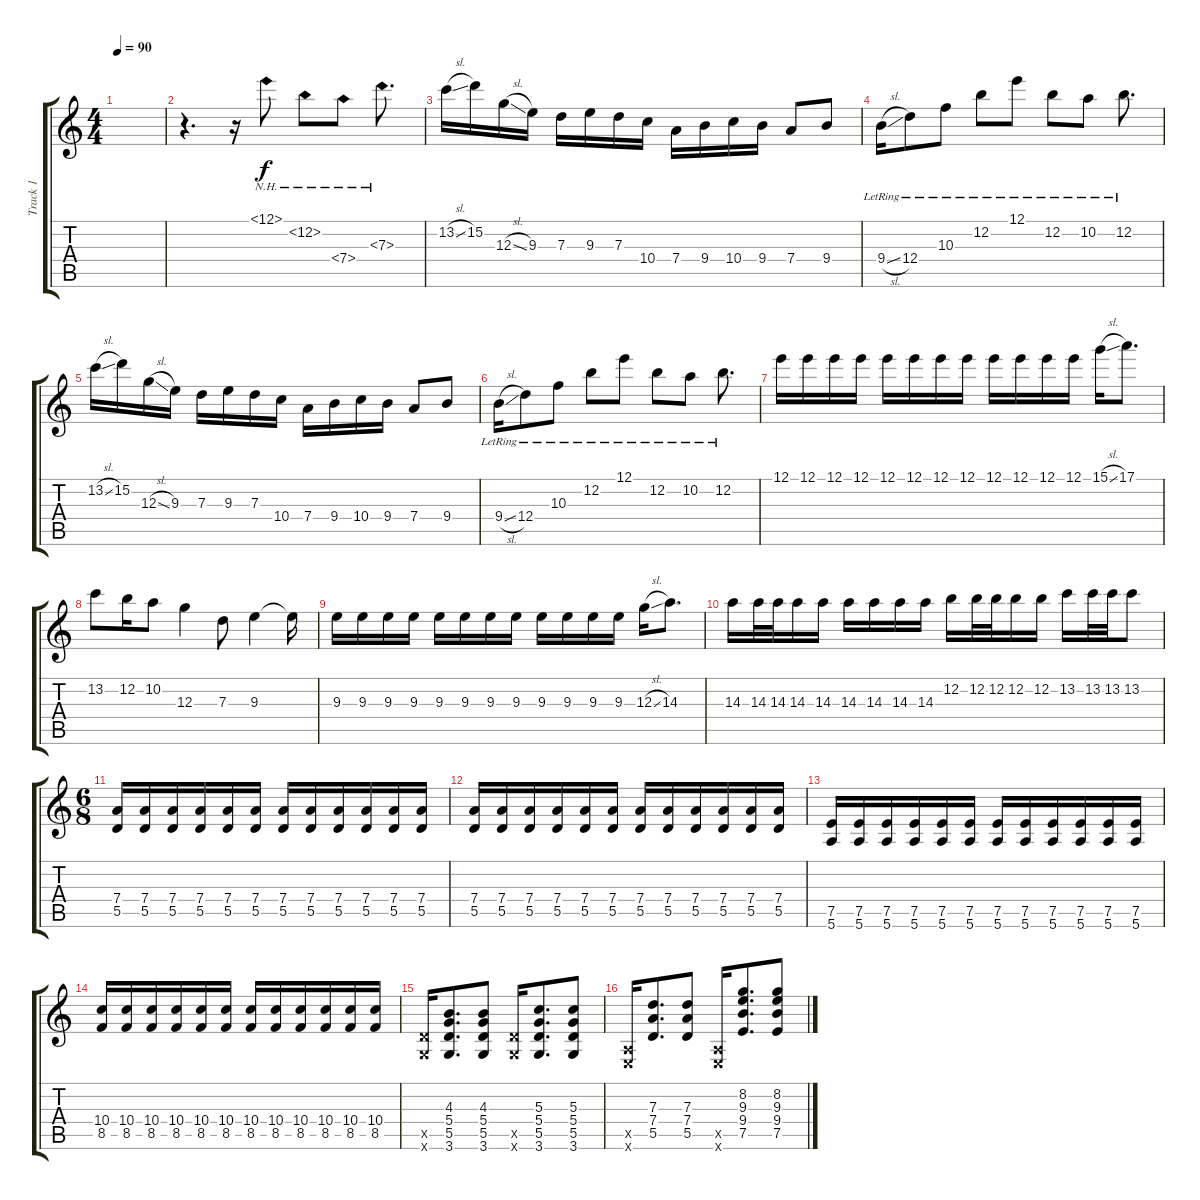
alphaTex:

\track ("Track 1" "Track 1") {instrument acousticguitarnylon}
\staff {score tabs}
\tuning (E4 B3 G3 D3 A2 E2) {hide}
\ts (4 4)
\tempo 90
\clef g2
\ks c
|
r.4{d instrument acousticguitarnylon} r.16 12.1{nh}.8{dy f} 12.2{nh}.8 7.4{nh}.8 7.3{nh}.8{d} |
13.2{sl}.16 15.2.16 12.3{sl}.16 9.3.16 7.3.16 9.3.16 7.3.16 10.4.16 7.4.16 9.4.16 10.4.16 9.4.16 7.4.8 9.4.8 |
9.4{sl lr}.16 12.4{lr}.8 10.3{lr}.8 12.2{lr}.8 12.1{lr}.8 12.2{lr}.8 10.2{lr}.8 12.2{lr}.8{d} |
13.2{sl}.16 15.2.16 12.3{sl}.16 9.3.16 7.3.16 9.3.16 7.3.16 10.4.16 7.4.16 9.4.16 10.4.16 9.4.16 7.4.8 9.4.8 |
9.4{sl lr}.16 12.4{lr}.8 10.3{lr}.8 12.2{lr}.8 12.1{lr}.8 12.2{lr}.8 10.2{lr}.8 12.2{lr}.8{d} |
12.1.16 12.1.16 12.1.16 12.1.16 12.1.16 12.1.16 12.1.16 12.1.16 12.1.16 12.1.16 12.1.16 12.1.16 15.1{sl}.16 17.1.8{d} |
13.2.8 12.2.16 10.2.8 12.3.4 7.3.8 9.3.4 9.3{t}.16 |
9.3.16 9.3.16 9.3.16 9.3.16 9.3.16 9.3.16 9.3.16 9.3.16 9.3.16 9.3.16 9.3.16 9.3.16 12.3{sl}.16 14.3.8{d} |
14.3.16 14.3.32 14.3.32 14.3.16 14.3.16 14.3.16 14.3.16 14.3.16 14.3.16 12.2.16 12.2.32 12.2.32 12.2.16 12.2.16 13.2.16 13.2.32 13.2.32 13.2.8 |
\ts (6 8)
(7.4 5.5).16{instrument distortionguitar} (7.4 5.5).16 (7.4 5.5).16 (7.4 5.5).16 (7.4 5.5).16 (7.4 5.5).16 (7.4 5.5).16 (7.4 5.5).16 (7.4 5.5).16 (7.4 5.5).16 (7.4 5.5).16 (7.4 5.5).16 |
(7.4 5.5).16 (7.4 5.5).16 (7.4 5.5).16 (7.4 5.5).16 (7.4 5.5).16 (7.4 5.5).16 (7.4 5.5).16 (7.4 5.5).16 (7.4 5.5).16 (7.4 5.5).16 (7.4 5.5).16 (7.4 5.5).16 |
(7.5 5.6).16 (7.5 5.6).16 (7.5 5.6).16 (7.5 5.6).16 (7.5 5.6).16 (7.5 5.6).16 (7.5 5.6).16 (7.5 5.6).16 (7.5 5.6).16 (7.5 5.6).16 (7.5 5.6).16 (7.5 5.6).16 |
(10.4 8.5).16 (10.4 8.5).16 (10.4 8.5).16 (10.4 8.5).16 (10.4 8.5).16 (10.4 8.5).16 (10.4 8.5).16 (10.4 8.5).16 (10.4 8.5).16 (10.4 8.5).16 (10.4 8.5).16 (10.4 8.5).16 |
(5.5{x} 3.6{x}).16 (4.3 5.4 5.5 3.6).8{d} (4.3 5.4 5.5 3.6).8 (5.5{x} 3.6{x}).16 (5.3 5.4 5.5 3.6).8{d} (5.3 5.4 5.5 3.6).8 |
(0.5{x} 0.6{x}).16 (7.3 7.4 5.5).8{d} (7.3 7.4 5.5).8 (0.5{x} 0.6{x}).16 (8.2 9.3 9.4 7.5).8{d} (8.2 9.3 9.4 7.5).8
